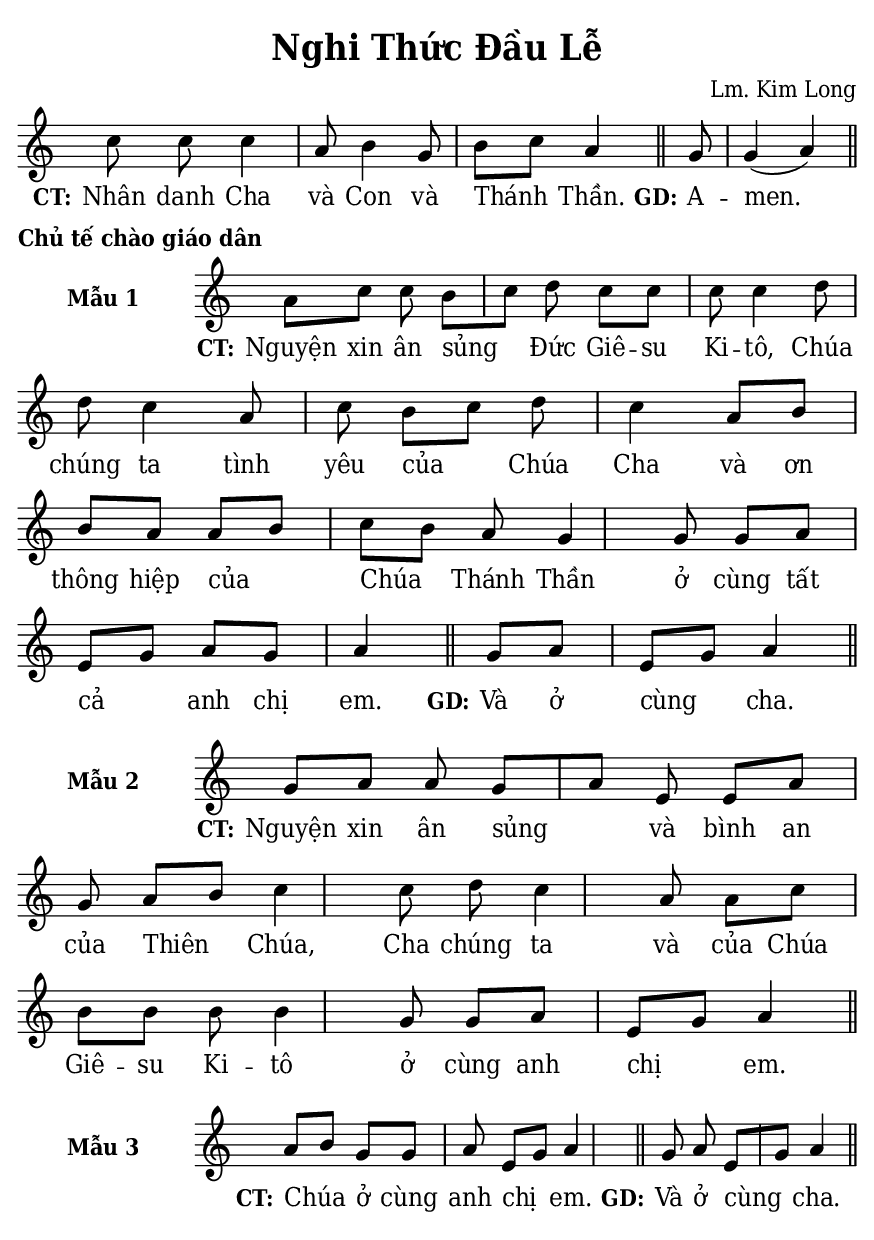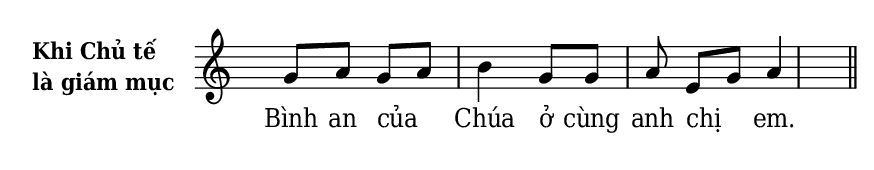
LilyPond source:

% Cài đặt chung
\version "2.22.1"
\include "english.ly"

\header {
  title = "Nghi Thức Đầu Lễ"
  composer = "Lm. Kim Long"
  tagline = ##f
}

% Nhạc
nhacLamDau = \relative c'' {
  \autoBeamOff
  c8 c c4
  a8 b4 g8
  b \hide ([c]) a4 \bar "||"
  
  \partial 8 g8 |
  g4 (a) \bar "||"
}

nhacMauMot = \relative c'' {
  a8 c c b \hide ([c]) d c c c c4
  d8 d c4 a8 c b \hide ([c]) d c4
  a8 b b a a \hide ([b]) c \hide ([b])
  a g4 g8 g8 a e \hide ([g]) a g a4 \bar "||"
  
  g8 a e \hide ([g]) a4 \bar "||"
}

nhacMauHai = \relative c'' {
  g8 a a g \hide ([a])
  e e a g a \hide ([b]) c4
  c8 d c4 a8 a c b b b b4
  g8 g a e \hide ([g]) a4 \bar "||"
}

nhacMauBa = \relative c'' {
  a8 \hide ([b]) g g a e \hide ([g]) a4 \bar "||"
  g8 a e \hide ([g]) a4 \bar "||"
}

nhacMauBon = \relative c'' {
  g8 a g \hide ([a]) b4 g8 g a e \hide ([g]) a4 \bar "||"
}

% Lời
loiLamDau = \lyricmode {
  \set stanza = "CT:"
  Nhân danh Cha và Con và Thánh Thần.
  \set stanza = " GD:"
  A -- men.
}

loiMauMot = \lyricmode {
  \set stanza = "CT:"
  Nguyện xin ân sủng Đức Giê -- su Ki -- tô,
  Chúa chúng ta
  tình yêu của Chúa Cha
  và ơn thông hiệp của Chúa Thánh Thần
  ở cùng tất cả anh chị em.
  \set stanza = " GD:"
  Và ở cùng cha.
}

loiMauHai = \lyricmode {
  \set stanza = "CT:"
  Nguyện xin ân sủng và bình an của Thiên Chúa,
  Cha chúng ta và của Chúa Giê -- su Ki -- tô
  ở cùng anh chị em.
}

loiMauBa = \lyricmode {
  \set stanza = "CT:"
  Chúa ở cùng anh chị em.
  \set stanza = " GD:"
  Và ở cùng cha.
}

loiMauBon = \lyricmode {
  Bình an của Chúa ở cùng anh chị em.
}

% Dàn trang
\paper {
  #(set-paper-size "a5")
  top-margin = 3\mm
  bottom-margin = 3\mm
  left-margin = 3\mm
  right-margin = 3\mm
  indent = #0
  #(define fonts
	 (make-pango-font-tree "Deja Vu Serif Condensed"
	 		       "Deja Vu Serif Condensed"
			       "Deja Vu Serif Condensed"
			       (/ 20 20)))
  print-page-number = ##f
}

TongNhip = {
  \key c \major \time 2/4
  \set Timing.beamExceptions = #'()
  \set Timing.baseMoment = #(ly:make-moment 1/4)
}

% Đổi kích thước nốt cho bè phụ
notBePhu =
#(define-music-function (font-size music) (number? ly:music?)
   (for-some-music
     (lambda (m)
       (if (music-is-of-type? m 'rhythmic-event)
           (begin
             (set! (ly:music-property m 'tweaks)
                   (cons `(font-size . ,font-size)
                         (ly:music-property m 'tweaks)))
             #t)
           #f))
     music)
   music)

\score {
  \new ChoirStaff <<
    \new Staff
      <<
      \new Voice = beSop {
        \TongNhip \nhacLamDau
      }
    >>
    \new Lyrics \lyricsto beSop \loiLamDau
  >>
  \layout {
    \override Staff.TimeSignature.transparent = ##t
    \override Lyrics.LyricSpace.minimum-distance = #1
    \override Score.BarNumber.break-visibility = ##(#f #f #f)
    \override Score.SpacingSpanner.uniform-stretching = ##t
    \override LyricHyphen.minimum-distance = #1
    \set Score.defaultBarType = ""
    \set Score.barAlways = ##t
    ragged-last = ##f
  }
}

\markup {
  \bold "Chủ tế chào giáo dân"
}

\score {
  <<
    \new Staff \with {
      instrumentName = \markup { \bold "Mẫu 1" }} <<
        \clef treble
        \new Voice = beSop {
          \TongNhip \nhacMauMot
        }
      \new Lyrics \lyricsto beSop \loiMauMot
    >>
  >>
  \layout {
    indent = 30
    \override Staff.TimeSignature.transparent = ##t
    \override Lyrics.LyricSpace.minimum-distance = #1
    \override Score.BarNumber.break-visibility = ##(#f #f #f)
    \override Score.SpacingSpanner.uniform-stretching = ##t
    \override LyricHyphen.minimum-distance = #1.5
    \set Score.defaultBarType = ""
    \set Score.barAlways = ##t
    ragged-last = ##f
  }
}

\score {
  <<
    \new Staff \with {
      instrumentName = \markup { \bold "Mẫu 2" }} <<
        \clef treble
        \new Voice = beSop {
          \TongNhip \nhacMauHai
        }
      \new Lyrics \lyricsto beSop \loiMauHai
    >>
  >>
  \layout {
    indent = 30
    \override Staff.TimeSignature.transparent = ##t
    \override Lyrics.LyricSpace.minimum-distance = #1
    \override Score.BarNumber.break-visibility = ##(#f #f #f)
    \override Score.SpacingSpanner.uniform-stretching = ##t
    \override LyricHyphen.minimum-distance = #2
    \set Score.defaultBarType = ""
    \set Score.barAlways = ##t
    ragged-last = ##f
  }
}

\score {
  <<
    \new Staff \with {
      instrumentName = \markup { \bold "Mẫu 3" }} <<
        \clef treble
        \new Voice = beSop {
          \TongNhip \nhacMauBa
        }
      \new Lyrics \lyricsto beSop \loiMauBa
    >>
  >>
  \layout {
    indent = 30
    \override Staff.TimeSignature.transparent = ##t
    \override Lyrics.LyricSpace.minimum-distance = #1
    \override Score.BarNumber.break-visibility = ##(#f #f #f)
    \override Score.SpacingSpanner.uniform-stretching = ##t
    \set Score.defaultBarType = ""
    \set Score.barAlways = ##t
    ragged-last = ##f
  }
}

\score {
  <<
    \new Staff \with {
      instrumentName = \markup {
        \column {
          \line { \bold "Khi Chủ tế" }
          \line { \bold "là giám mục" }
        }
      }
    } <<
        \clef treble
        \new Voice = beSop {
          \TongNhip \nhacMauBon
        }
      \new Lyrics \lyricsto beSop \loiMauBon
    >>
  >>
  \layout {
    indent = 30
    \override Staff.TimeSignature.transparent = ##t
    \override Lyrics.LyricSpace.minimum-distance = #1
    \override Score.BarNumber.break-visibility = ##(#f #f #f)
    \override Score.SpacingSpanner.uniform-stretching = ##t
    \set Score.defaultBarType = ""
    \set Score.barAlways = ##t
    ragged-last = ##f
  }
}
